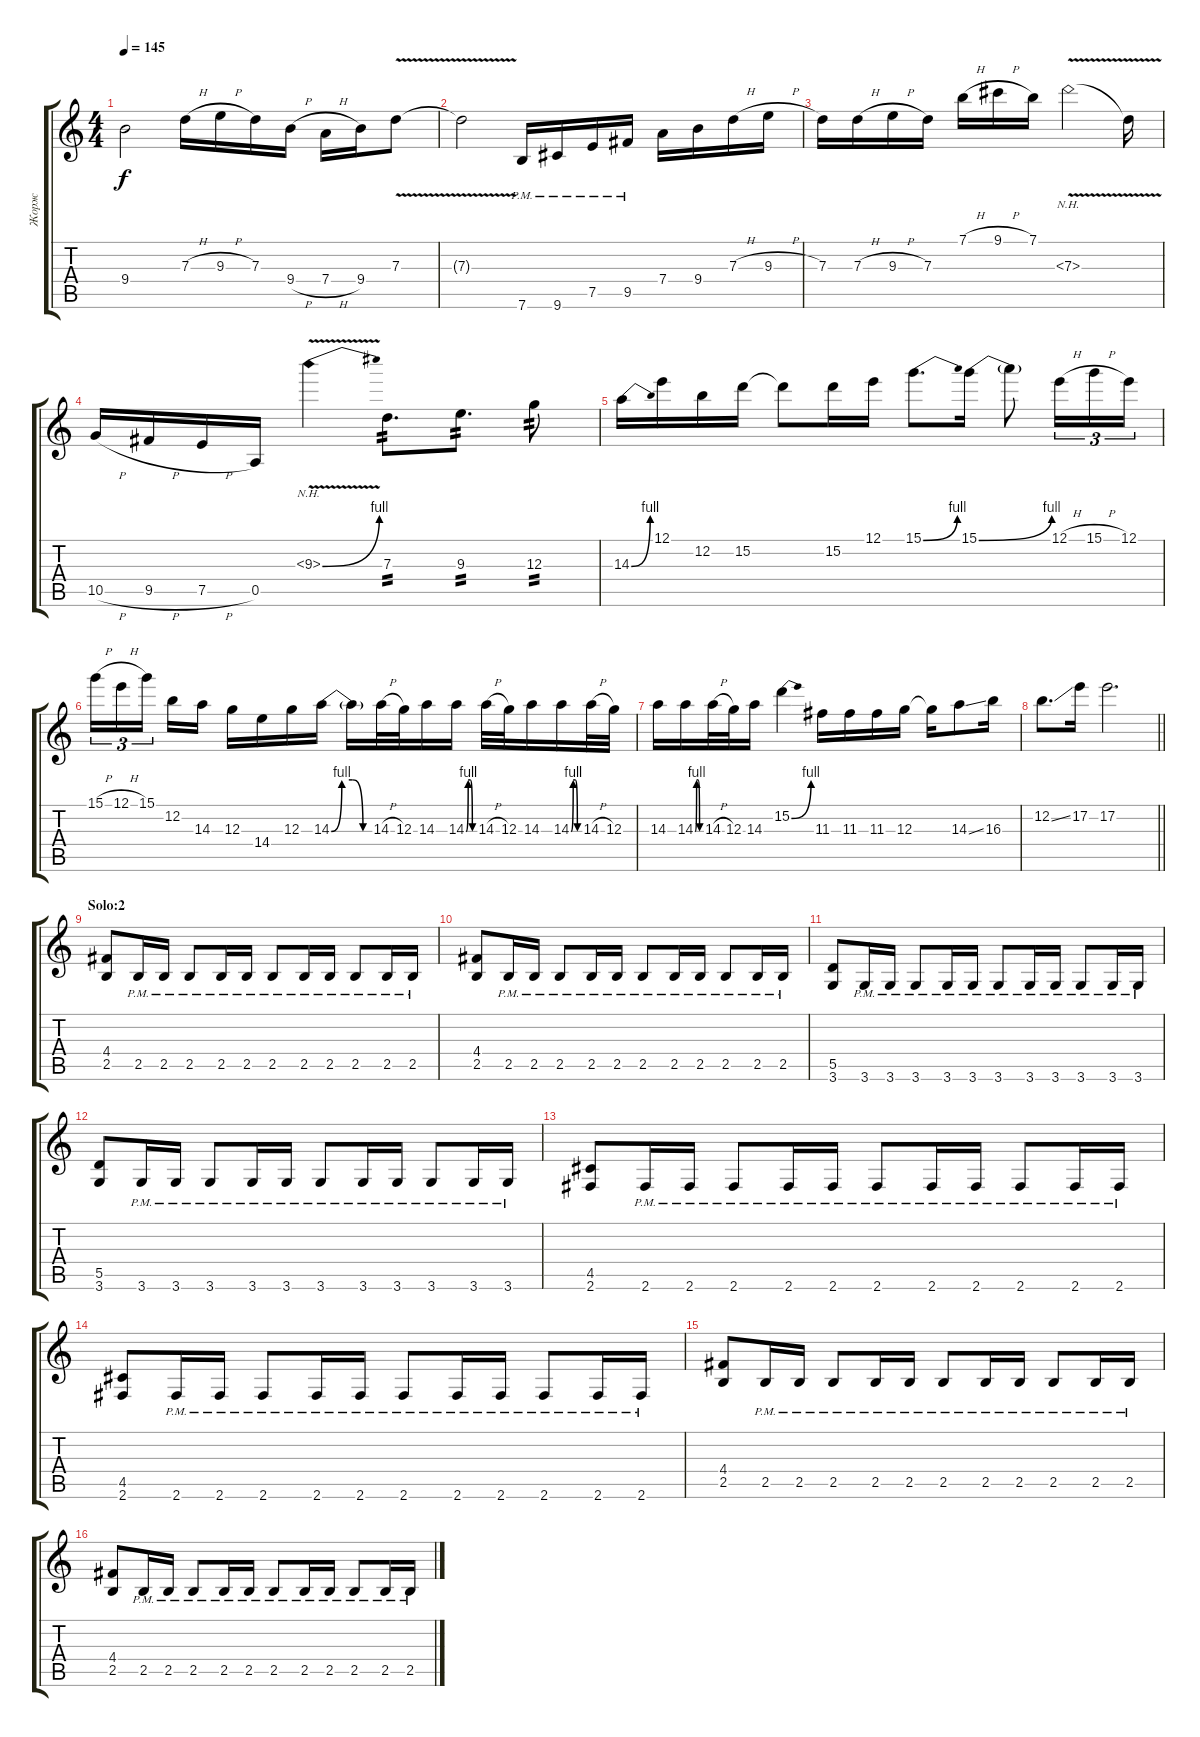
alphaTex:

\track ("Жорж" "Жорж") {instrument distortionguitar}
\staff {score tabs}
\tuning (E4 B3 G3 D3 A2 E2) {hide}
\ts (4 4)
\tempo 145
\clef g2
\ks c
9.4{t}.2{dy f} 7.3{h}.16 9.3{h}.16 7.3.16 9.4{h}.16 7.4{h}.16 9.4.16 7.3{v}.8 |
7.3{t}.2 7.6{pm}.16 9.6{pm}.16 7.5{pm}.16 9.5{pm}.16 7.4.16 9.4.16 7.3{h}.16 9.3{h}.16 |
7.3.16 7.3{h}.16 9.3{h}.16 7.3.16 7.1{h}.16 9.1{h}.16 7.1.16 7.3{nh v}.2 7.3{t}.16 |
10.5{h}.16 9.5{h}.16 7.5{h}.16 0.5.16 9.3{be (bend 0 0 60 4) nh v}.4 7.3.8{d tp 2} 9.3.8{d tp 2} 12.3.8{tp 2} |
14.3{be (bend 0 0 60 4)}.16 12.1.16 12.2.16 15.2.16 15.2{t}.8 15.2.16 12.1.16 15.1{be (bend 0 0 60 4)}.8{d} 15.1{be (bend 0 0 60 4)}.16 15.1{t}.8 12.1{h}.16{tu (3 2)} 15.1{h}.16{tu (3 2)} 12.1.16{tu (3 2)} |
15.1{h}.16{tu (3 2)} 12.1{h}.16{tu (3 2)} 15.1.16{tu (3 2) beam splitsecondary} 12.2.16 14.3.16 12.3.16 14.4.16 12.3.16 14.3{be (custom 0 0 15 4 30 4 45 0 60 0)}.16 14.3{t}.16 14.3{h}.32 12.3.32 14.3.16 14.3{be (custom 0 0 15 4 30 4 45 0 60 0)}.16 14.3{h}.32 12.3.32 14.3.16 14.3{be (custom 0 0 15 4 30 4 45 0 60 0)}.16 14.3{h}.32 12.3.32 |
14.3.16 14.3{be (custom 0 0 15 4 30 4 45 0 60 0)}.16 14.3{h}.32 12.3.32 14.3.16 15.2{be (bend 0 0 60 4)}.4 11.3.16 11.3.16 11.3.16 12.3.16 12.3{t}.16 14.3{ss}.8 16.3.16 |
\barLineRight lightlight
12.2{ss}.8{d} 17.2.16 17.2.2{d} |
\section ("" "Solo:2")
(4.4 2.5).8 2.5{pm}.16 2.5{pm}.16 2.5{pm}.8 2.5{pm}.16 2.5{pm}.16 2.5{pm}.8 2.5{pm}.16 2.5{pm}.16 2.5{pm}.8 2.5{pm}.16 2.5{pm}.16 |
(4.4 2.5).8 2.5{pm}.16 2.5{pm}.16 2.5{pm}.8 2.5{pm}.16 2.5{pm}.16 2.5{pm}.8 2.5{pm}.16 2.5{pm}.16 2.5{pm}.8 2.5{pm}.16 2.5{pm}.16 |
(5.5 3.6).8 3.6{pm}.16 3.6{pm}.16 3.6{pm}.8 3.6{pm}.16 3.6{pm}.16 3.6{pm}.8 3.6{pm}.16 3.6{pm}.16 3.6{pm}.8 3.6{pm}.16 3.6{pm}.16 |
(5.5 3.6).8 3.6{pm}.16 3.6{pm}.16 3.6{pm}.8 3.6{pm}.16 3.6{pm}.16 3.6{pm}.8 3.6{pm}.16 3.6{pm}.16 3.6{pm}.8 3.6{pm}.16 3.6{pm}.16 |
(4.5 2.6).8 2.6{pm}.16 2.6{pm}.16 2.6{pm}.8 2.6{pm}.16 2.6{pm}.16 2.6{pm}.8 2.6{pm}.16 2.6{pm}.16 2.6{pm}.8 2.6{pm}.16 2.6{pm}.16 |
(4.5 2.6).8 2.6{pm}.16 2.6{pm}.16 2.6{pm}.8 2.6{pm}.16 2.6{pm}.16 2.6{pm}.8 2.6{pm}.16 2.6{pm}.16 2.6{pm}.8 2.6{pm}.16 2.6{pm}.16 |
(4.4 2.5).8 2.5{pm}.16 2.5{pm}.16 2.5{pm}.8 2.5{pm}.16 2.5{pm}.16 2.5{pm}.8 2.5{pm}.16 2.5{pm}.16 2.5{pm}.8 2.5{pm}.16 2.5{pm}.16 |
(4.4 2.5).8 2.5{pm}.16 2.5{pm}.16 2.5{pm}.8 2.5{pm}.16 2.5{pm}.16 2.5{pm}.8 2.5{pm}.16 2.5{pm}.16 2.5{pm}.8 2.5{pm}.16 2.5{pm}.16
